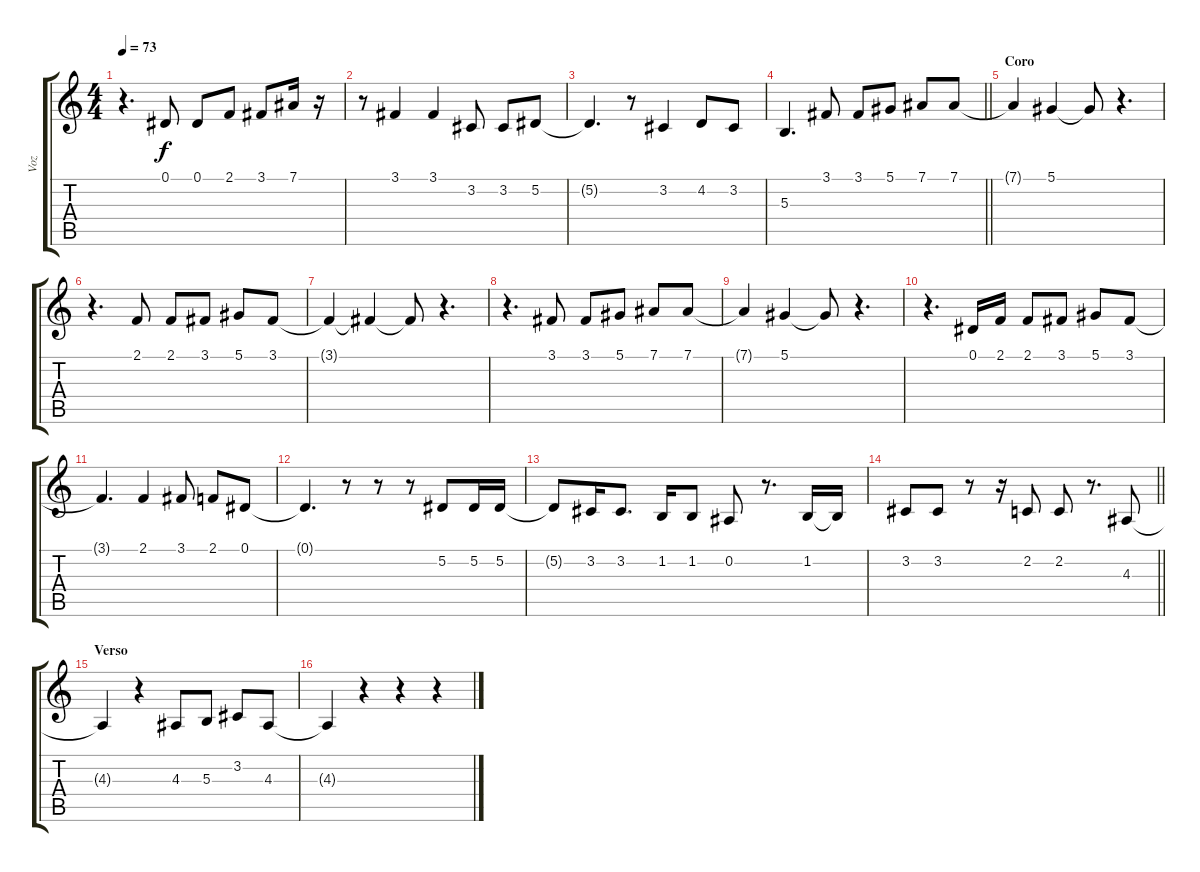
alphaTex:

\track ("Voz" "Voz") {instrument lead6voice}
\staff {score tabs}
\tuning (Eb4 Bb3 Gb3 Db3 Ab2 Eb2) {hide}
\ts (4 4)
\tempo 73
\clef g2
\ks c
r.4{d dy f} 0.1.8 0.1.8 2.1.8 3.1.8 7.1.16 r.16 |
r.8 3.1.4 3.1.4 3.2.8 3.2.8 5.2.8 |
5.2{t}.4{d} r.8 3.2.4 4.2.8 3.2.8 |
\barLineRight lightlight
5.3.4{d} 3.1.8 3.1.8 5.1.8 7.1.8 7.1.8 |
\section ("" "Coro")
7.1{t}.4 5.1.4 5.1{t}.8 r.4{d} |
r.4{d} 2.1.8 2.1.8 3.1.8 5.1.8 3.1.8 |
3.1{t}.4 3.1{t}.4 3.1{t}.8 r.4{d} |
r.4{d} 3.1.8 3.1.8 5.1.8 7.1.8 7.1.8 |
7.1{t}.4 5.1.4 5.1{t}.8 r.4{d} |
r.4{d} 0.1.16 2.1.16 2.1.8 3.1.8 5.1.8 3.1.8 |
3.1{t}.4{d} 2.1.4 3.1.8 2.1.8 0.1.8 |
0.1{t}.4{d} r.8 r.8 r.8 5.2.8 5.2.16 5.2.16 |
5.2{t}.8 3.2.16 3.2.8{d} 1.2.16 1.2.8 0.2.8 r.8{d} 1.2.16 1.2{t}.16 |
\barLineRight lightlight
3.2.8 3.2.8 r.8 r.16 2.2.8 2.2.8 r.8{d} 4.3.8 |
\section ("" "Verso")
4.3{t}.4 r.4 4.3.8 5.3.8 3.2.8 4.3.8 |
4.3{t}.4 r.4 r.4 r.4
